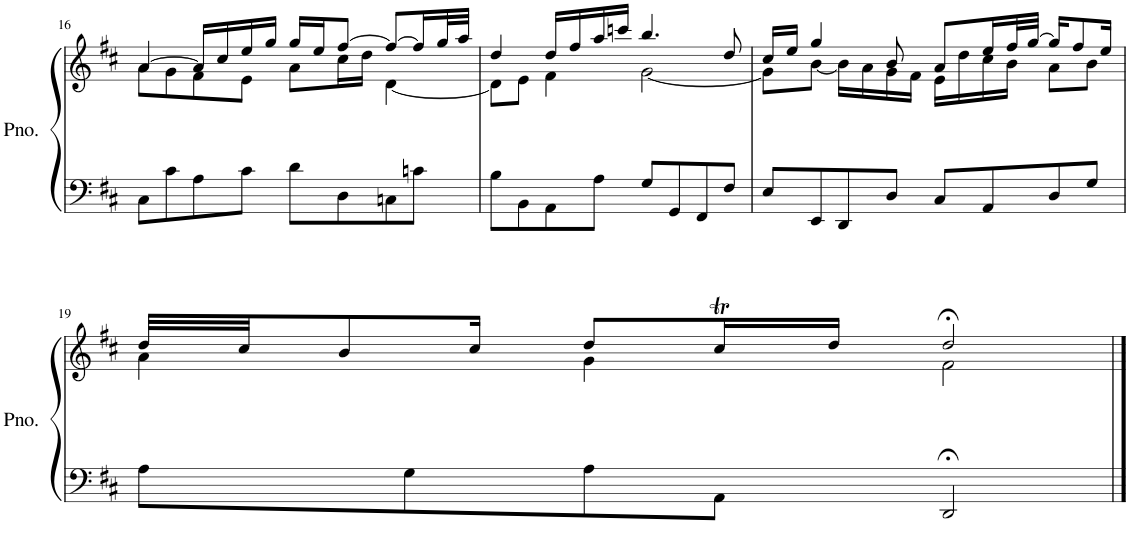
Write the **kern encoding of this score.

**kern	**kern
*part1	*part1
*staff2	*staff1
*I"Piano	*
*I'Pno.	*
!!LO:PB:g=z
*clefF4	*clefG2
*k[f#c#]	*k[f#c#]
*M4/4	*M4/4
*met(c)	*met(c)
=16	=16
*	*^
8C#\L	[4a/	8a\L
8c#\	.	8g\
8A\	16a/LL]	8f#\
.	16cc#/	.
8c#\J	16ee/	8e\J
.	16gg/JJ	.
8d\L	16gg/LL	8a\L
.	16ee/J	.
8D\	[8ff#/J	16cc#\L
.	.	16dd\JJ
8Cn\	8ff#/L_	[4d\
8cn\J	16ff#/L]	.
.	32gg/L	.
.	32aa/JJJ	.
=17	=17	=17
8B\L	4dd/	8d\L]
8BB\	.	8e\J
8AA\	16dd/LL	4f#\
.	16ff#/	.
8A\J	16aa/	.
.	16cccn/JJ	.
8G/L	4.bb/	[2g\
8GG/	.	.
8FF#/	.	.
8F#/J	8dd/	.
=18	=18	=18
8E/L	16cc#/LL	8g\L]
.	16ee/JJ	.
8EE/	4gg/	[8b\J
8DD/	.	16b\LL]
.	.	16a\
8D/J	8b/	16g\
.	.	16f#\JJ
8C#/L	8a/L	16e\LL
.	.	16dd\
8AA/	16ee/L	16cc#\
.	32ff#/L	16b\JJ
.	[32gg/JJJ	.
8D/	16gg/KL]	8a\L
.	8ff#/	.
8G/J	.	8b\J
.	16ee/Jk	.
!!LO:LB:g=z	!!
=19	=19	=19
8A\L	32dd/LLL	4a\
.	32cc#/JJ	.
.	8b/	.
8G\	.	.
.	16cc#/Jk	.
8A\	8dd/L	4g\
8AA\J	16cc#t/L	.
.	16dd/JJ	.
2DD;</	2dd;</	2f#\
*	*v	*v
==	==
*-	*-
